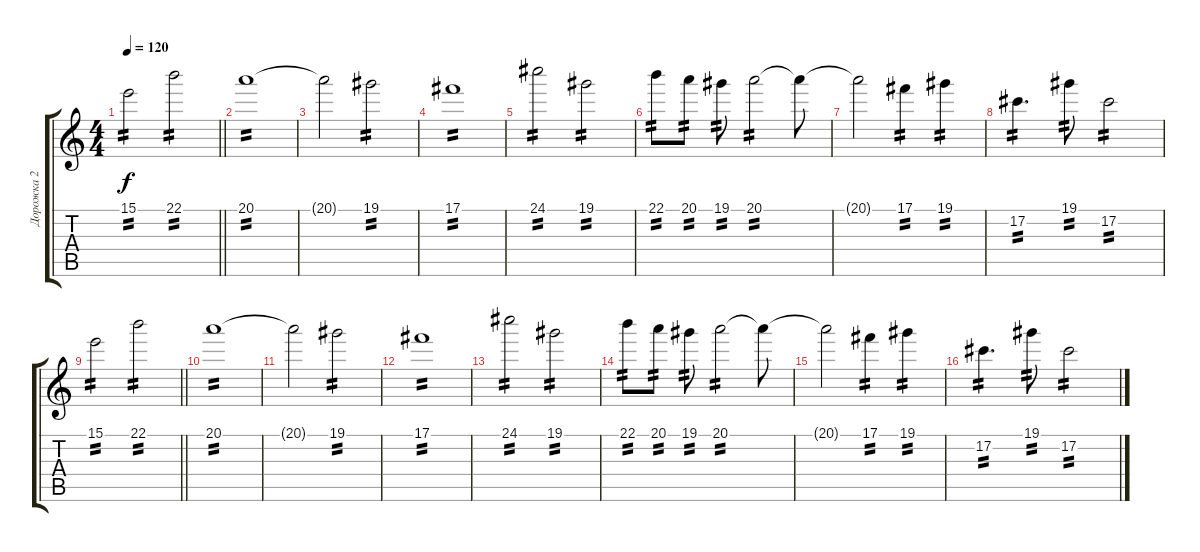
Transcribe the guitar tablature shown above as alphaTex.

\track ("Дорожка 2" "Дорожка 2") {instrument distortionguitar}
\staff {score tabs}
\tuning (Db4 Ab3 E3 B2 Gb2 B1) {hide}
\ts (4 4)
\tempo 120
\clef g2
\barLineRight lightlight
\ks c
15.1.2{tp 2 dy f} 22.1.2{tp 2} |
20.1.1{tp 2} |
20.1{t}.2 19.1.2{tp 2} |
17.1.1{tp 2} |
24.1.2{tp 2} 19.1.2{tp 2} |
22.1.8{tp 2} 20.1.8{tp 2} 19.1.8{tp 2} 20.1.2{tp 2} 20.1{t}.8 |
20.1{t}.2 17.1.4{tp 2} 19.1.4{tp 2} |
17.2.4{d tp 2} 19.1.8{tp 2} 17.2.2{tp 2} |
\barLineRight lightlight
15.1.2{tp 2} 22.1.2{tp 2} |
20.1.1{tp 2} |
20.1{t}.2 19.1.2{tp 2} |
17.1.1{tp 2} |
24.1.2{tp 2} 19.1.2{tp 2} |
22.1.8{tp 2} 20.1.8{tp 2} 19.1.8{tp 2} 20.1.2{tp 2} 20.1{t}.8 |
20.1{t}.2 17.1.4{tp 2} 19.1.4{tp 2} |
17.2.4{d tp 2} 19.1.8{tp 2} 17.2.2{tp 2}
